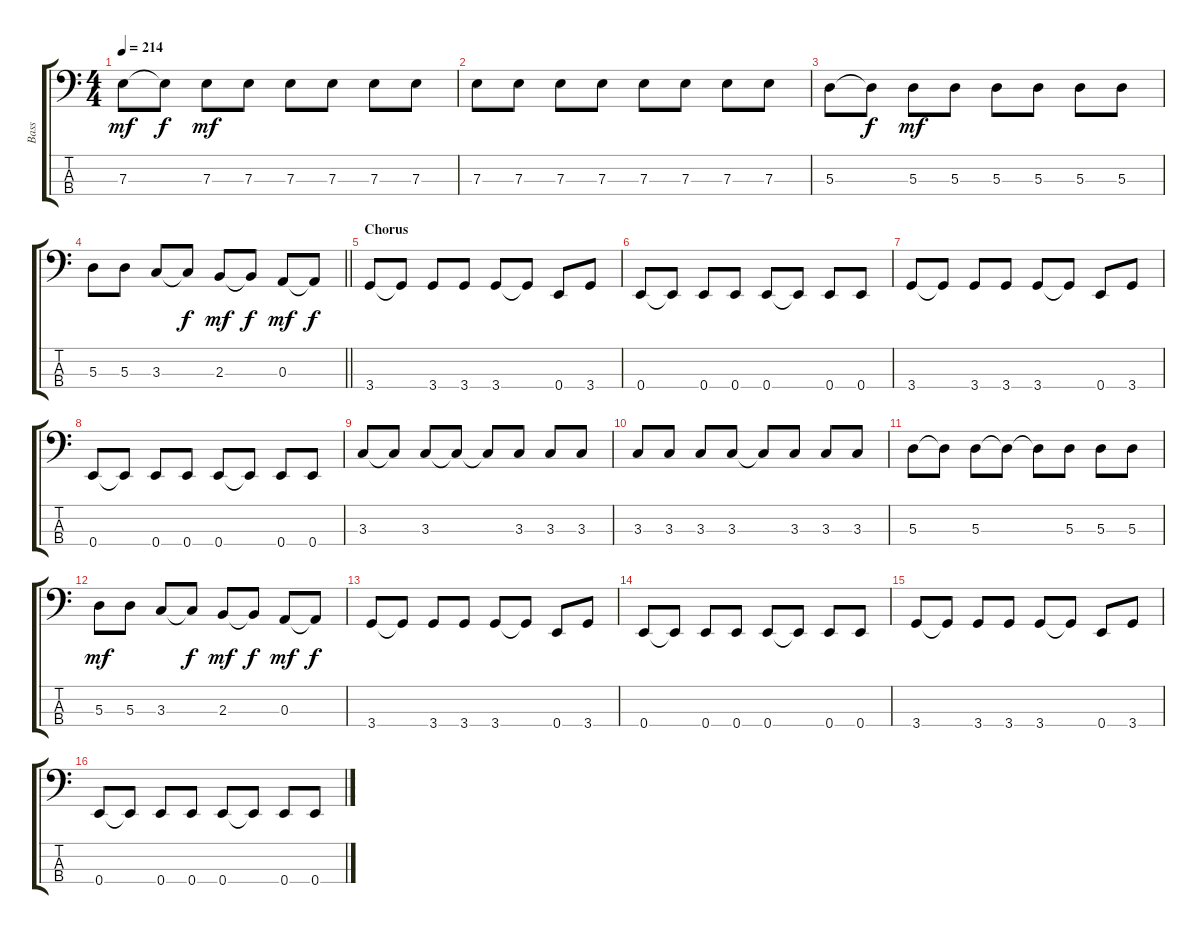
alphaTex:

\track ("Bass" "Bass") {instrument electricbassfinger}
\staff {score tabs}
\tuning (G2 D2 A1 E1) {hide}
\ts (4 4)
\tempo 214
\clef f4
\ks c
7.3.8{dy mf} 7.3{t}.8{dy f} 7.3.8{dy mf} 7.3.8 7.3.8 7.3.8 7.3.8 7.3.8 |
7.3.8 7.3.8 7.3.8 7.3.8 7.3.8 7.3.8 7.3.8 7.3.8 |
5.3.8 5.3{t}.8{dy f} 5.3.8{dy mf} 5.3.8 5.3.8 5.3.8 5.3.8 5.3.8 |
\barLineRight lightlight
5.3.8 5.3.8 3.3.8 3.3{t}.8{dy f} 2.3.8{dy mf} 2.3{t}.8{dy f} 0.3.8{dy mf} 0.3{t}.8{dy f} |
\section ("" "Chorus")
3.4.8 3.4{t}.8 3.4.8 3.4.8 3.4.8 3.4{t}.8 0.4.8 3.4.8 |
0.4.8 0.4{t}.8 0.4.8 0.4.8 0.4.8 0.4{t}.8 0.4.8 0.4.8 |
3.4.8 3.4{t}.8 3.4.8 3.4.8 3.4.8 3.4{t}.8 0.4.8 3.4.8 |
0.4.8 0.4{t}.8 0.4.8 0.4.8 0.4.8 0.4{t}.8 0.4.8 0.4.8 |
3.3.8 3.3{t}.8 3.3.8 3.3{t}.8 3.3{t}.8 3.3.8 3.3.8 3.3.8 |
3.3.8 3.3.8 3.3.8 3.3.8 3.3{t}.8 3.3.8 3.3.8 3.3.8 |
5.3.8 5.3{t}.8 5.3.8 5.3{t}.8 5.3{t}.8 5.3.8 5.3.8 5.3.8 |
5.3.8{dy mf} 5.3.8 3.3.8 3.3{t}.8{dy f} 2.3.8{dy mf} 2.3{t}.8{dy f} 0.3.8{dy mf} 0.3{t}.8{dy f} |
3.4.8 3.4{t}.8 3.4.8 3.4.8 3.4.8 3.4{t}.8 0.4.8 3.4.8 |
0.4.8 0.4{t}.8 0.4.8 0.4.8 0.4.8 0.4{t}.8 0.4.8 0.4.8 |
3.4.8 3.4{t}.8 3.4.8 3.4.8 3.4.8 3.4{t}.8 0.4.8 3.4.8 |
0.4.8 0.4{t}.8 0.4.8 0.4.8 0.4.8 0.4{t}.8 0.4.8 0.4.8
